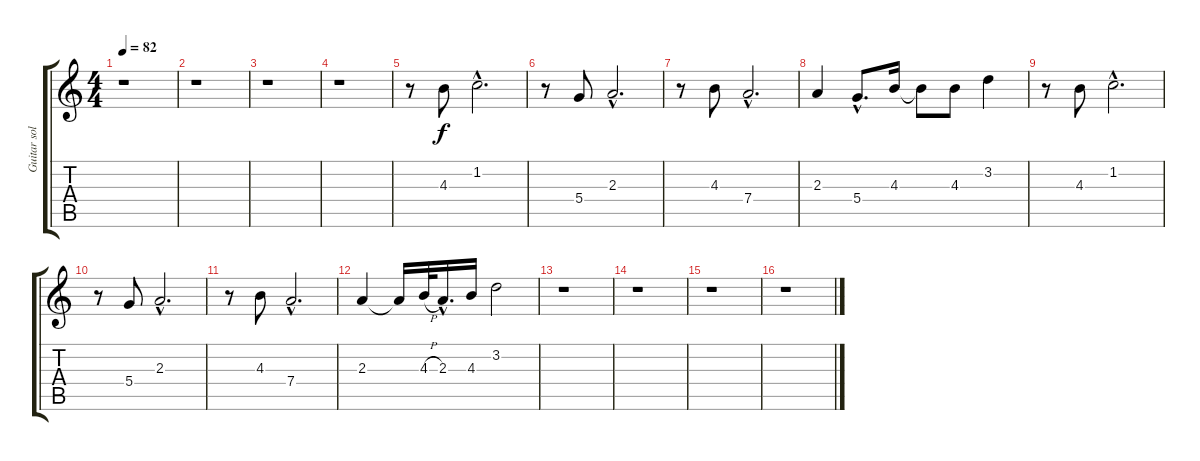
\track ("Guitar solo" "Guitar sol") {instrument acousticguitarnylon}
\staff {score tabs}
\tuning (E4 B3 G3 D3 A2 E2) {hide}
\ts (4 4)
\tempo 82
\clef g2
\ks c
r.1{dy f instrument acousticguitarnylon} |
r.1 |
r.1 |
r.1 |
r.8 4.3.8 1.2{hac}.2{d} |
r.8 5.4.8 2.3{hac}.2{d} |
r.8 4.3.8 7.4{hac}.2{d} |
2.3.4 5.4{hac}.8{d} 4.3.16 4.3{t}.8 4.3.8 3.2.4 |
r.8 4.3.8 1.2{hac}.2{d} |
r.8 5.4.8 2.3{hac}.2{d} |
r.8 4.3.8 7.4{hac}.2{d} |
2.3.4 2.3{t}.16 4.3{h}.32 2.3{hac}.16{d} 4.3.16 3.2.2 |
r.1 |
r.1 |
r.1 |
r.1
